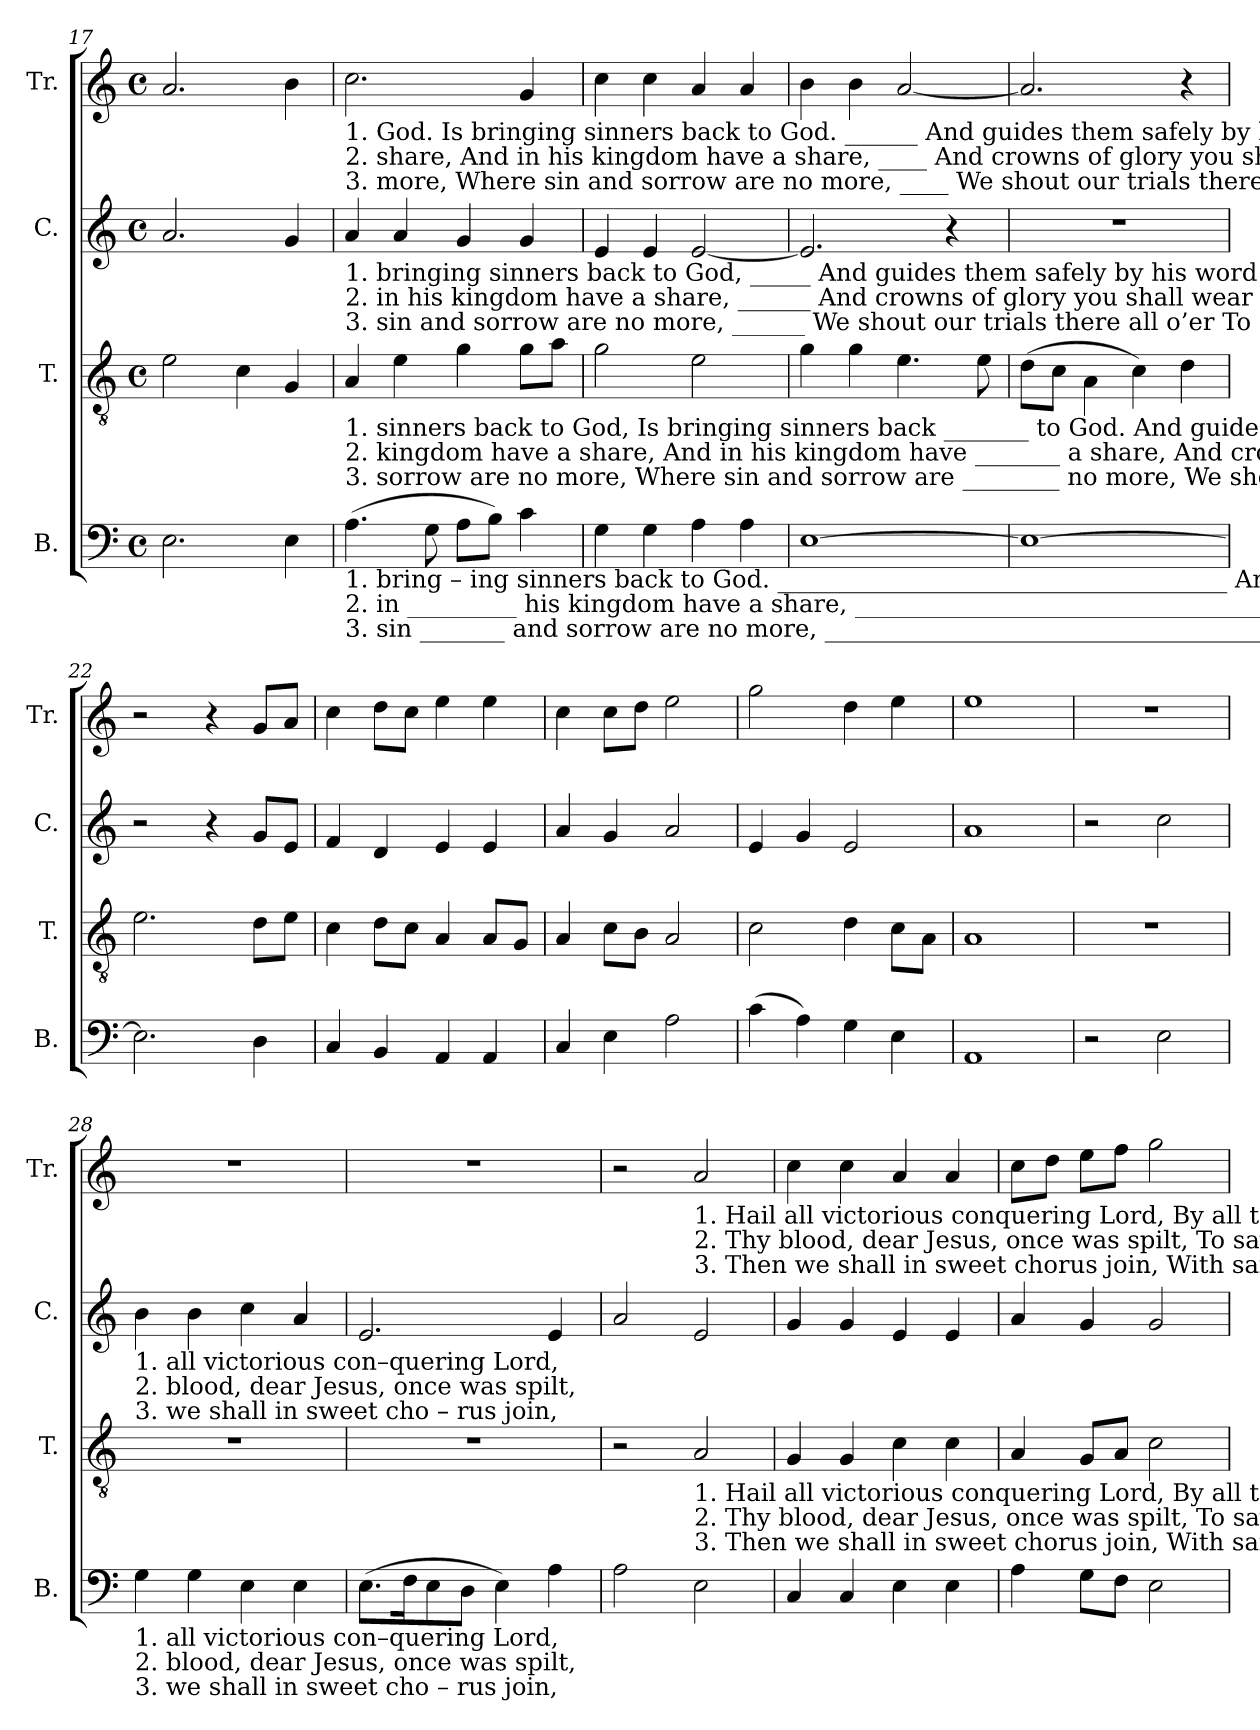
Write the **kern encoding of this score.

**kern	**kern	**kern	**kern
*part4	*part3	*part2	*part1
*staff4	*staff3	*staff2	*staff1
*I"B.	*I"T.	*I"C.	*I"Tr.
*I'B.	*I'T.	*I'C.	*I'Tr.
*clefF4	*clefGv2	*clefG2	*clefG2
*k[]	*k[]	*k[]	*k[]
*M4/4	*M4/4	*M4/4	*M4/4
*met(c)	*met(c)	*met(c)	*met(c)
=17	=17	=17	=17
2.E\	2e\	2.a/	2.a/
.	4c\	.	.
4E\	4G/	4g/	4b\
!!LO:PB:g=z
=18	=18	=18	=18
!	!	!	!LO:TX:b:t=1. God.             Is  bringing  sinners back to God. ______                                  And  guides  them  safely  by his word  To   end – less   day.
!	!	!	!LO:TX:b:t=2. share,          And  in  his  kingdom have a  share, ____                                  And  crowns of   glory   you  shall wear  In   end – less  day.
!	!	!	!LO:TX:b:t=3. more,          Where sin and sorrow are no more, ____                                  We     shout   our  trials  there  all   o’er   To   end – less  day.
!	!	!LO:TX:b:t=1. bringing sinners back to God, _____                                                                And guides them  safely  by his word   To end–less         day.        Hail	!
!	!	!LO:TX:b:t=2. in his kingdom have  a share, ______                                                                And crowns  of  glory  you  shall wear  In end–less          day.       Thy	!
!	!	!LO:TX:b:t=3. sin and sorrow are no more, ______                                                                  We   shout  our   trials   there  all   o’er  To end–less         day.       Then	!
!	!LO:TX:b:t=1. sinners back to  God,    Is    bringing  sinners  back _______ to   God.   And guides them  safely  by  his  word  To     end–less    day.                                                                                        Hail  all  victorious  conquering  Lord,	!	!
!	!LO:TX:b:t=2. kingdom have a share,  And  in  his  kingdom  have _______ a   share,   And  crowns of  glory  you  shall  wear  In     end–less    day.                                                                                        Thy blood, dear Jesus, once was   spilt,	!	!
!	!LO:TX:b:t=3. sorrow  are  no more,    Where sin and sorrow are ________ no more,   We   shout  our   trials  there  all    o’er   To     end–less    day.                                                                                        Then we shall in sweet  cho–rus   join,	!	!
!LO:TX:b:t=1. bring    –    ing   sinners back to God. _____________________________________   And guides them safely  by  his  word   To      end–less    day.        Hail	!	!	!
!LO:TX:b:t=2. in _________  his  kingdom have a share, ____________________________________   And crowns of  glory  you shall   wear   In       end–less    day.        Thy	!	!	!
!LO:TX:b:t=3. sin _______   and  sorrow  are  no more, ____________________________________    We  shout  our  trials  there  all     o’er    To      end–less    day.        Then	!	!	!
(4.A\	4A/	4a/	2.cc\
.	4e\	4a/	.
8G\	.	.	.
8A\L	4g\	4g/	.
8B\J)	.	.	.
4c\	8g\L	4g/	4g/
.	8a\J	.	.
=19	=19	=19	=19
4G\	2g\	4e/	4cc\
4G\	.	4e/	4cc\
4A\	2e\	[2e/	4a/
4A\	.	.	4a/
=20	=20	=20	=20
[1E	4g\	2.e/]	4b\
.	4g\	.	4b\
.	4.e\	.	[2a/
.	.	4r	.
.	8e\	.	.
=21	=21	=21	=21
1E_	(8d\L	1r	2.a/]
.	8c\J	.	.
.	4A\	.	.
.	4c\)	.	.
.	4d\	.	4r
=22	=22	=22	=22
2.E\]	2.e\	2r	2r
.	.	4r	4r
4D\	8d\L	8g/L	8g/L
.	8e\J	8e/J	8a/J
=23	=23	=23	=23
4C/	4c\	4f/	4cc\
4BB/	8d\L	4d/	8dd\L
.	8c\J	.	8cc\J
4AA/	4A/	4e/	4ee\
4AA/	8A/L	4e/	4ee\
.	8G/J	.	.
=24	=24	=24	=24
4C/	4A/	4a/	4cc\
4E\	8c\L	4g/	8cc\L
.	8B\J	.	8dd\J
2A\	2A/	2a/	2ee\
=25	=25	=25	=25
(4c\	2c\	4e/	2gg\
4A\)	.	4g/	.
4G\	4d\	2e/	4dd\
4E\	8c\L	.	4ee\
.	8A\J	.	.
=26	=26	=26	=26
1AA	1A	1a	1ee
=27	=27	=27	=27
2r	1r	2r	1r
2E\	.	2cc\	.
!!LO:LB:g=z
=28	=28	=28	=28
!	!	!LO:TX:b:t=1. all  victorious con–quering Lord,	!
!	!	!LO:TX:b:t=2. blood, dear Jesus, once was  spilt,	!
!	!	!LO:TX:b:t=3. we shall in sweet cho – rus   join,	!
!LO:TX:b:t=1. all  victorious con–quering Lord,	!	!	!
!LO:TX:b:t=2. blood, dear Jesus, once was  spilt,	!	!	!
!LO:TX:b:t=3. we shall in sweet cho – rus   join,	!	!	!
4G\	1r	4b\	1r
4G\	.	4b\	.
4E\	.	4cc\	.
4E\	.	4a/	.
=29	=29	=29	=29
(8.E\L	1r	2.e/	1r
16F\K	.	.	.
8E\	.	.	.
8D\J	.	.	.
4E\)	.	.	.
4A\	.	4e/	.
=30	=30	=30	=30
2A\	2r	2a/	2r
!	!	!	!LO:TX:b:t=1. Hail all victorious conquering Lord,  By all the heavenly hosts adored, __________    Who  undertook  for
!	!	!	!LO:TX:b:t=2. Thy blood, dear Jesus, once was spilt,  To save our souls from sin and guilt _____   And sinners now may
!	!	!	!LO:TX:b:t=3. Then we shall in sweet  chorus  join, With saints and angels all com–bine ________   To  sing  of  his re –
!	!LO:TX:b:t=1. Hail all victorious conquering Lord,  By all the heavenly hosts adored, __________    Who  undertook  for	!	!
!	!LO:TX:b:t=2. Thy blood, dear Jesus, once was spilt,  To save our souls from sin and guilt _____   And sinners now may	!	!
!	!LO:TX:b:t=3. Then we shall in sweet  chorus  join, With saints and angels all com–bine ________   To  sing  of  his re –	!	!
2E\	2A/	2e/	2a/
=31	=31	=31	=31
4C/	4G/	4g/	4cc\
4C/	4G/	4g/	4cc\
4E\	4c\	4e/	4a/
4E\	4c\	4e/	4a/
=32	=32	=32	=32
4A\	4A/	4a/	8cc\L
.	.	.	8dd\J
8G\L	8G/L	4g/	8ee\L
8F\J	8A/J	.	8ff\J
2E\	2c\	2g/	2gg\
=	=	=	=
*-	*-	*-	*-
